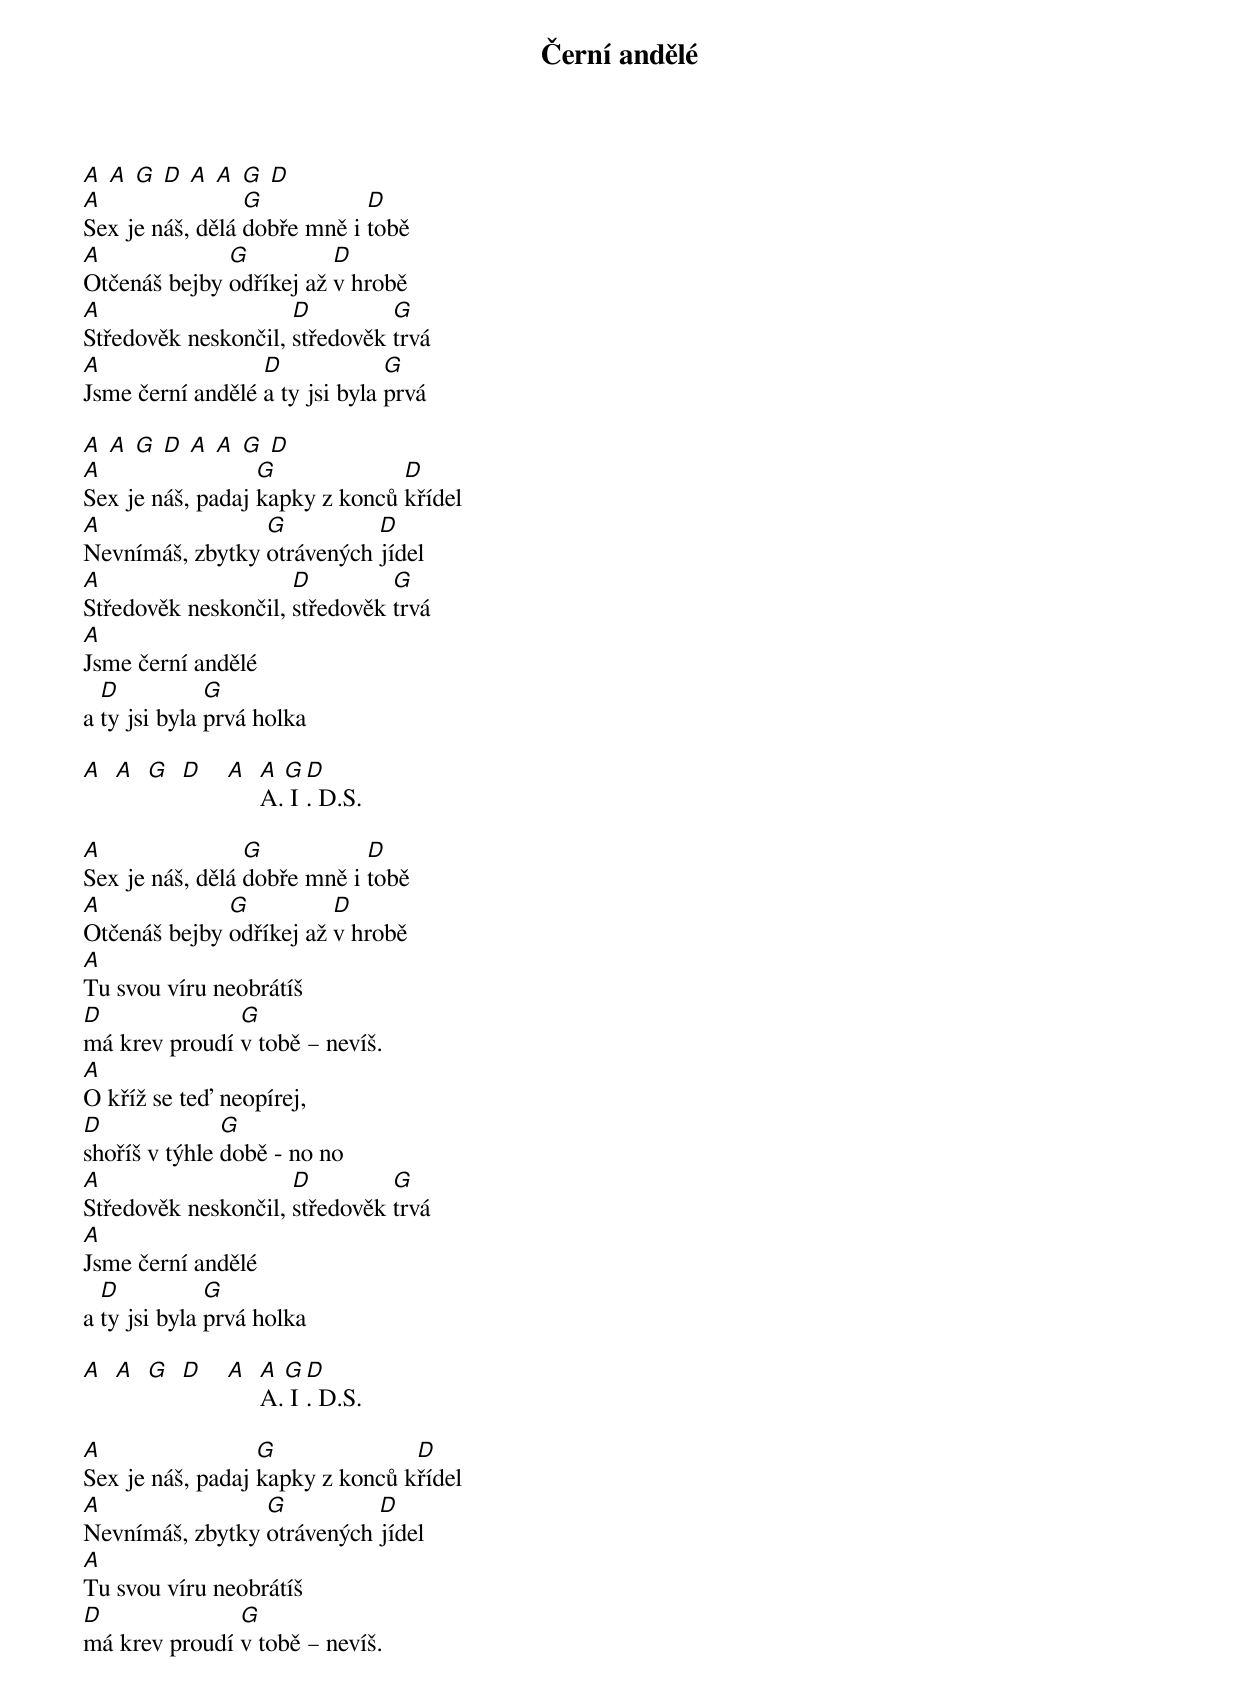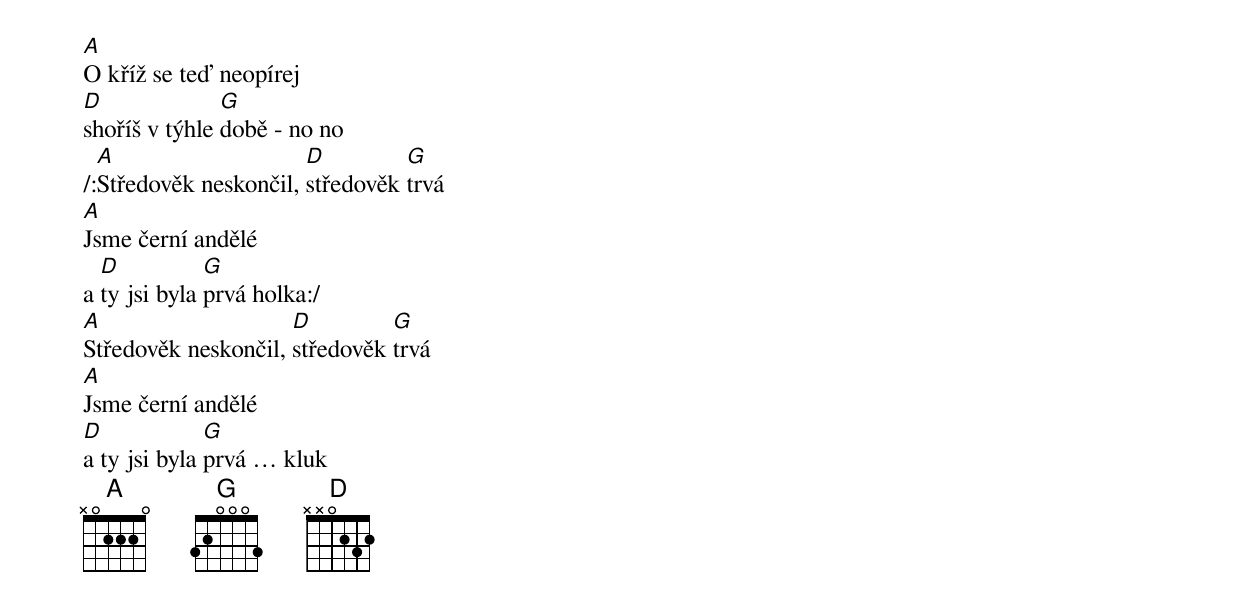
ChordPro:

{title: Černí andělé}
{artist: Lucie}
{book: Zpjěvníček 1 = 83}

[A] [A] [G] [D] [A] [A] [G] [D]
[A]Sex je náš, dělá [G]dobře mně i [D]tobě
[A]Otčenáš bejby [G]odříkej až [D]v hrobě
[A]Středověk neskončil, [D]středověk [G]trvá
[A]Jsme černí andělé [D]a ty jsi byla [G]prvá

[A] [A] [G] [D] [A] [A] [G] [D]
[A]Sex je náš, padaj [G]kapky z konců [D]křídel
[A]Nevnímáš, zbytky [G]otrávených [D]jídel
[A]Středověk neskončil, [D]středověk [G]trvá
[A]Jsme černí andělé
a [D]ty jsi byla [G]prvá holka

[A]  [A]  [G]  [D]    [A]  [A]A.[G] I[D]. D.S.

[A]Sex je náš, dělá [G]dobře mně i [D]tobě
[A]Otčenáš bejby [G]odříkej až [D]v hrobě
[A]Tu svou víru neobrátíš
[D]má krev proudí [G]v tobě – nevíš.
[A]O kříž se teď neopírej,
[D]shoříš v týhle [G]době - no no
[A]Středověk neskončil, [D]středověk [G]trvá
[A]Jsme černí andělé
a [D]ty jsi byla [G]prvá holka

[A]  [A]  [G]  [D]    [A]  [A]A.[G] I[D]. D.S.

[A]Sex je náš, padaj [G]kapky z konců k[D]řídel
[A]Nevnímáš, zbytky [G]otrávených [D]jídel
[A]Tu svou víru neobrátíš
[D]má krev proudí [G]v tobě – nevíš.
[A]O kříž se teď neopírej
[D]shoříš v týhle [G]době - no no
/:[A]Středověk neskončil, [D]středověk [G]trvá
[A]Jsme černí andělé
a [D]ty jsi byla [G]prvá holka:/
[A]Středověk neskončil, [D]středověk [G]trvá
[A]Jsme černí andělé
[D]a ty jsi byla [G]prvá … kluk
